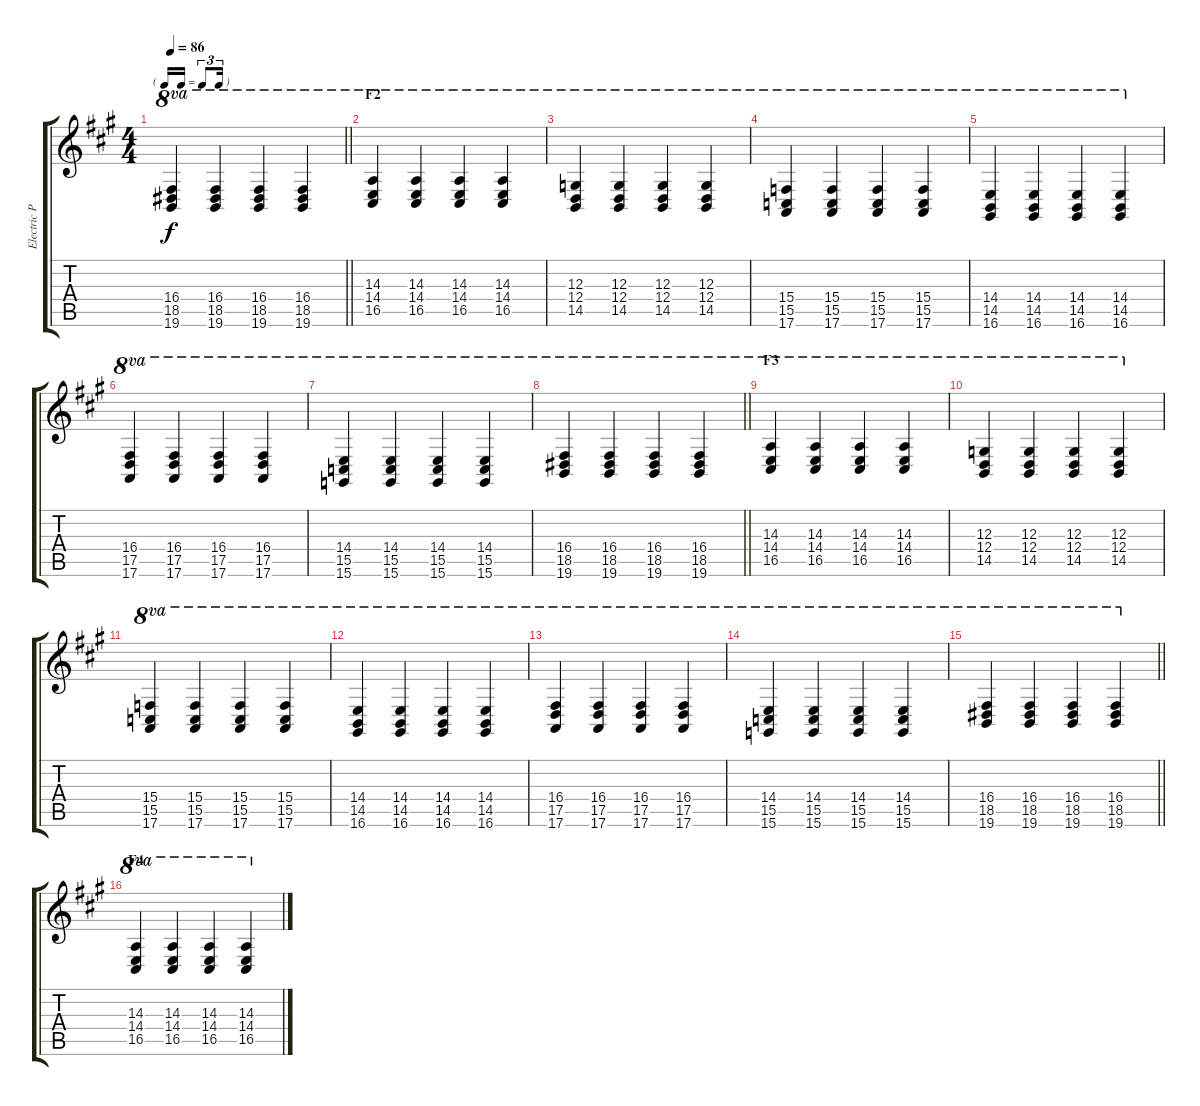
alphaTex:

\track ("Electric Piano RH (John Lennon)" "Electric P") {instrument rockorgan}
\staff {score tabs}
\tuning (E4 B3 G3 D3 A2 E2) {hide}
\ts (4 4)
\tf triplet16th
\tempo 86
\clef g2
\barLineRight lightlight
\ks a
(16.4 18.5 19.6).4{ot 8va dy f volume 10} (16.4 18.5 19.6).4{ot 8va} (16.4 18.5 19.6).4{ot 8va} (16.4 18.5 19.6).4{ot 8va} |
\section ("" "F2")
(14.3 14.4 16.5).4{ot 8va} (14.3 14.4 16.5).4{ot 8va} (14.3 14.4 16.5).4{ot 8va} (14.3 14.4 16.5).4{ot 8va} |
(12.3 12.4 14.5).4{ot 8va} (12.3 12.4 14.5).4{ot 8va} (12.3 12.4 14.5).4{ot 8va} (12.3 12.4 14.5).4{ot 8va} |
(15.4 15.5 17.6).4{ot 8va volume 8} (15.4 15.5 17.6).4{ot 8va} (15.4 15.5 17.6).4{ot 8va} (15.4 15.5 17.6).4{ot 8va} |
(14.4 14.5 16.6).4{ot 8va} (14.4 14.5 16.6).4{ot 8va} (14.4 14.5 16.6).4{ot 8va} (14.4 14.5 16.6).4{ot 8va} |
(16.4 17.5 17.6).4{ot 8va} (16.4 17.5 17.6).4{ot 8va} (16.4 17.5 17.6).4{ot 8va} (16.4 17.5 17.6).4{ot 8va} |
(14.4 15.5 15.6).4{ot 8va volume 6} (14.4 15.5 15.6).4{ot 8va} (14.4 15.5 15.6).4{ot 8va} (14.4 15.5 15.6).4{ot 8va} |
\barLineRight lightlight
(16.4 18.5 19.6).4{ot 8va} (16.4 18.5 19.6).4{ot 8va} (16.4 18.5 19.6).4{ot 8va} (16.4 18.5 19.6).4{ot 8va} |
\section ("" "F3")
(14.3 14.4 16.5).4{ot 8va} (14.3 14.4 16.5).4{ot 8va} (14.3 14.4 16.5).4{ot 8va} (14.3 14.4 16.5).4{ot 8va} |
(12.3 12.4 14.5).4{ot 8va volume 4} (12.3 12.4 14.5).4{ot 8va} (12.3 12.4 14.5).4{ot 8va} (12.3 12.4 14.5).4{ot 8va} |
(15.4 15.5 17.6).4{ot 8va} (15.4 15.5 17.6).4{ot 8va} (15.4 15.5 17.6).4{ot 8va} (15.4 15.5 17.6).4{ot 8va} |
(14.4 14.5 16.6).4{ot 8va} (14.4 14.5 16.6).4{ot 8va} (14.4 14.5 16.6).4{ot 8va} (14.4 14.5 16.6).4{ot 8va} |
(16.4 17.5 17.6).4{ot 8va volume 2} (16.4 17.5 17.6).4{ot 8va} (16.4 17.5 17.6).4{ot 8va} (16.4 17.5 17.6).4{ot 8va} |
(14.4 15.5 15.6).4{ot 8va} (14.4 15.5 15.6).4{ot 8va} (14.4 15.5 15.6).4{ot 8va} (14.4 15.5 15.6).4{ot 8va} |
\barLineRight lightlight
(16.4 18.5 19.6).4{ot 8va} (16.4 18.5 19.6).4{ot 8va} (16.4 18.5 19.6).4{ot 8va} (16.4 18.5 19.6).4{ot 8va} |
\section ("" "F4")
(14.3 14.4 16.5).4{ot 8va volume 0} (14.3 14.4 16.5).4{ot 8va} (14.3 14.4 16.5).4{ot 8va} (14.3 14.4 16.5).4{ot 8va}
